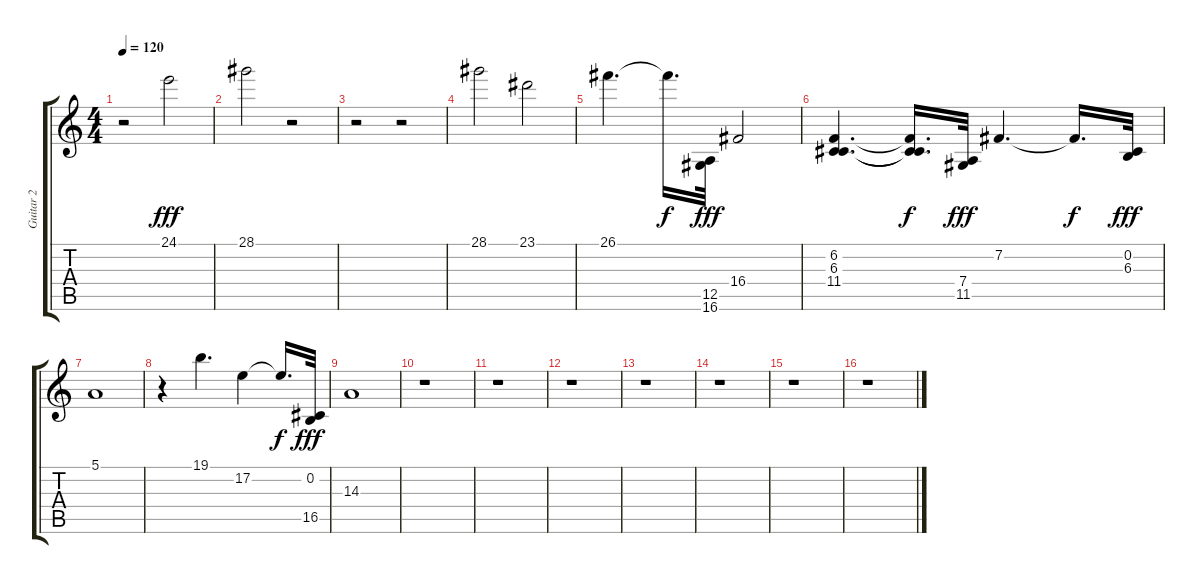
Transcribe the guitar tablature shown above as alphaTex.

\track ("Guitar 2" "Guitar 2") {instrument tremolostrings}
\staff {score tabs}
\tuning (E4 B3 G3 D3 A2 E2) {hide}
\ts (4 4)
\tempo 120
\clef g2
\ks c
r.2{dy fff} 24.1.2 |
28.1.2 r.2 |
r.2 r.2 |
28.1.2 23.1.2 |
26.1.4{d} 26.1{t}.16{d dy f} (12.5 16.6).32{dy fff} 16.4.2 |
(6.2 6.3 11.4).4{d} (6.2{t} 6.3{t} 11.4{t}).16{d dy f} (7.4 11.5).32{dy fff} 7.2.4{d} 7.2{t}.16{d dy f} (0.2 6.3).32{dy fff} |
5.1.1 |
r.4 19.1.4{d} 17.2.4 17.2{t}.16{d dy f} (0.2 16.5).32{dy fff} |
14.3.1 |
r.1 |
r.1 |
r.1 |
r.1 |
r.1 |
r.1 |
r.1
